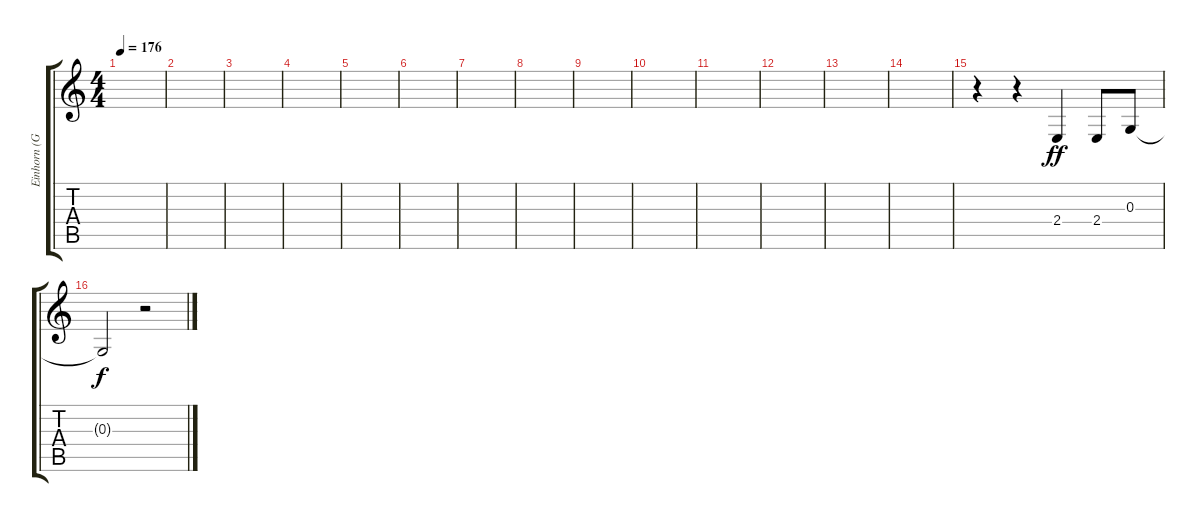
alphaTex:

\track ("Einhorn (Gesang)" "Einhorn (G") {instrument cello}
\staff {score tabs}
\tuning (E4 B3 G3 D3 A2 E2) {hide}
\ts (4 4)
\tempo 176
\clef g2
\ks c
|
|
|
|
|
|
|
|
|
|
|
|
|
|
r.4 r.4 2.4.4{dy ff} 2.4.8 0.3.8 |
0.3{t}.2{dy f} r.2
